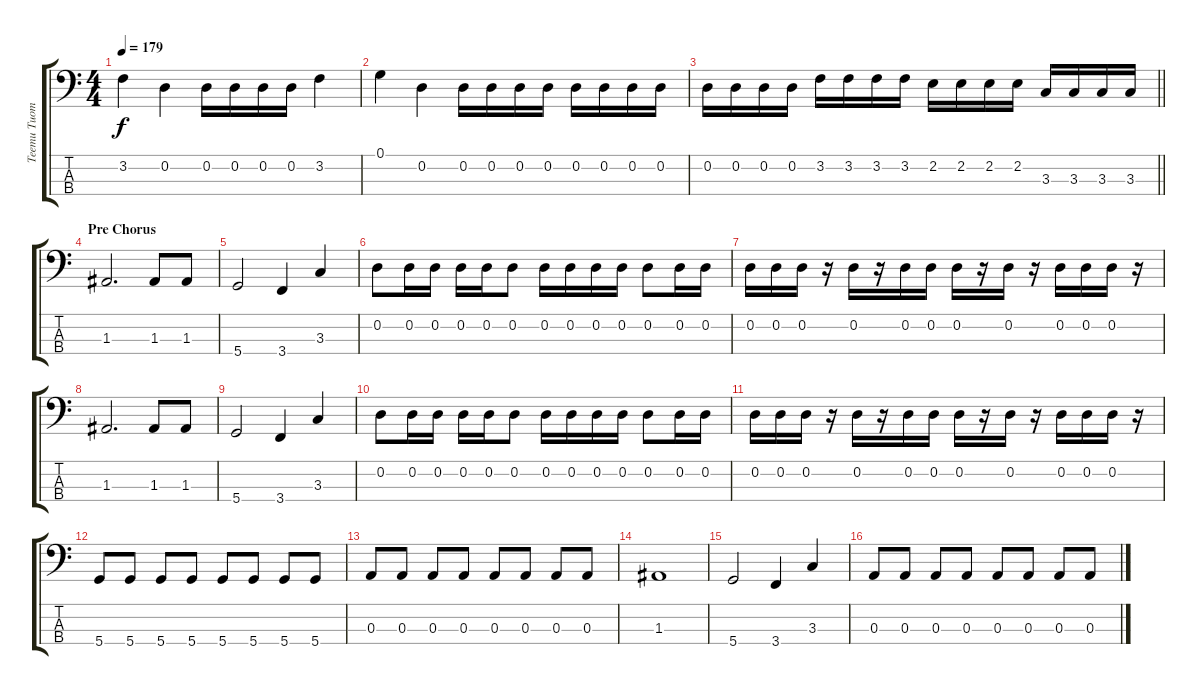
\track ("Teemu Tuominen (Bass)" "Teemu Tuom") {instrument electricbassfinger}
\staff {score tabs}
\tuning (G2 D2 A1 D1) {hide}
\ts (4 4)
\tempo 179
\clef f4
\ks c
3.2.4{dy f} 0.2.4 0.2.16 0.2.16 0.2.16 0.2.16 3.2.4 |
0.1.4 0.2.4 0.2.16 0.2.16 0.2.16 0.2.16 0.2.16 0.2.16 0.2.16 0.2.16 |
\barLineRight lightlight
0.2.16 0.2.16 0.2.16 0.2.16 3.2.16 3.2.16 3.2.16 3.2.16 2.2.16 2.2.16 2.2.16 2.2.16 3.3.16 3.3.16 3.3.16 3.3.16 |
\section ("" "Pre Chorus")
1.3.2{d} 1.3.8 1.3.8 |
5.4.2 3.4.4 3.3.4 |
0.2.8 0.2.16 0.2.16 0.2.16 0.2.16 0.2.8 0.2.16 0.2.16 0.2.16 0.2.16 0.2.8 0.2.16 0.2.16 |
0.2.16 0.2.16 0.2.16 r.16 0.2.16 r.16 0.2.16 0.2.16 0.2.16 r.16 0.2.16 r.16 0.2.16 0.2.16 0.2.16 r.16 |
1.3.2{d} 1.3.8 1.3.8 |
5.4.2 3.4.4 3.3.4 |
0.2.8 0.2.16 0.2.16 0.2.16 0.2.16 0.2.8 0.2.16 0.2.16 0.2.16 0.2.16 0.2.8 0.2.16 0.2.16 |
0.2.16 0.2.16 0.2.16 r.16 0.2.16 r.16 0.2.16 0.2.16 0.2.16 r.16 0.2.16 r.16 0.2.16 0.2.16 0.2.16 r.16 |
5.4.8 5.4.8 5.4.8 5.4.8 5.4.8 5.4.8 5.4.8 5.4.8 |
0.3.8 0.3.8 0.3.8 0.3.8 0.3.8 0.3.8 0.3.8 0.3.8 |
1.3.1 |
5.4.2 3.4.4 3.3.4 |
0.3.8 0.3.8 0.3.8 0.3.8 0.3.8 0.3.8 0.3.8 0.3.8
